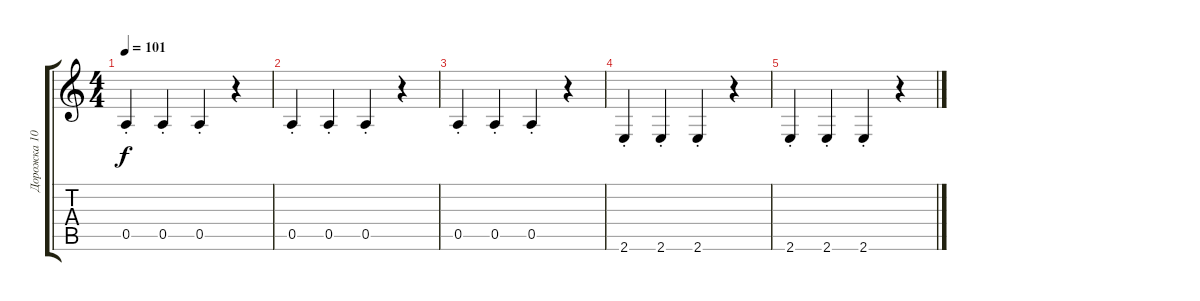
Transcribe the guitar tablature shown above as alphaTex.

\track ("Дорожка 10" "Дорожка 10") {instrument overdrivenguitar}
\staff {score tabs}
\tuning (E4 B3 G3 D3 A2 D2) {hide}
\ts (4 4)
\tempo 101
\clef g2
\ks c
0.5{st}.4{dy f} 0.5{st}.4 0.5{st}.4 r.4 |
0.5{st}.4 0.5{st}.4 0.5{st}.4 r.4 |
0.5{st}.4 0.5{st}.4 0.5{st}.4 r.4 |
2.6{st}.4 2.6{st}.4 2.6{st}.4 r.4 |
2.6{st}.4 2.6{st}.4 2.6{st}.4 r.4
